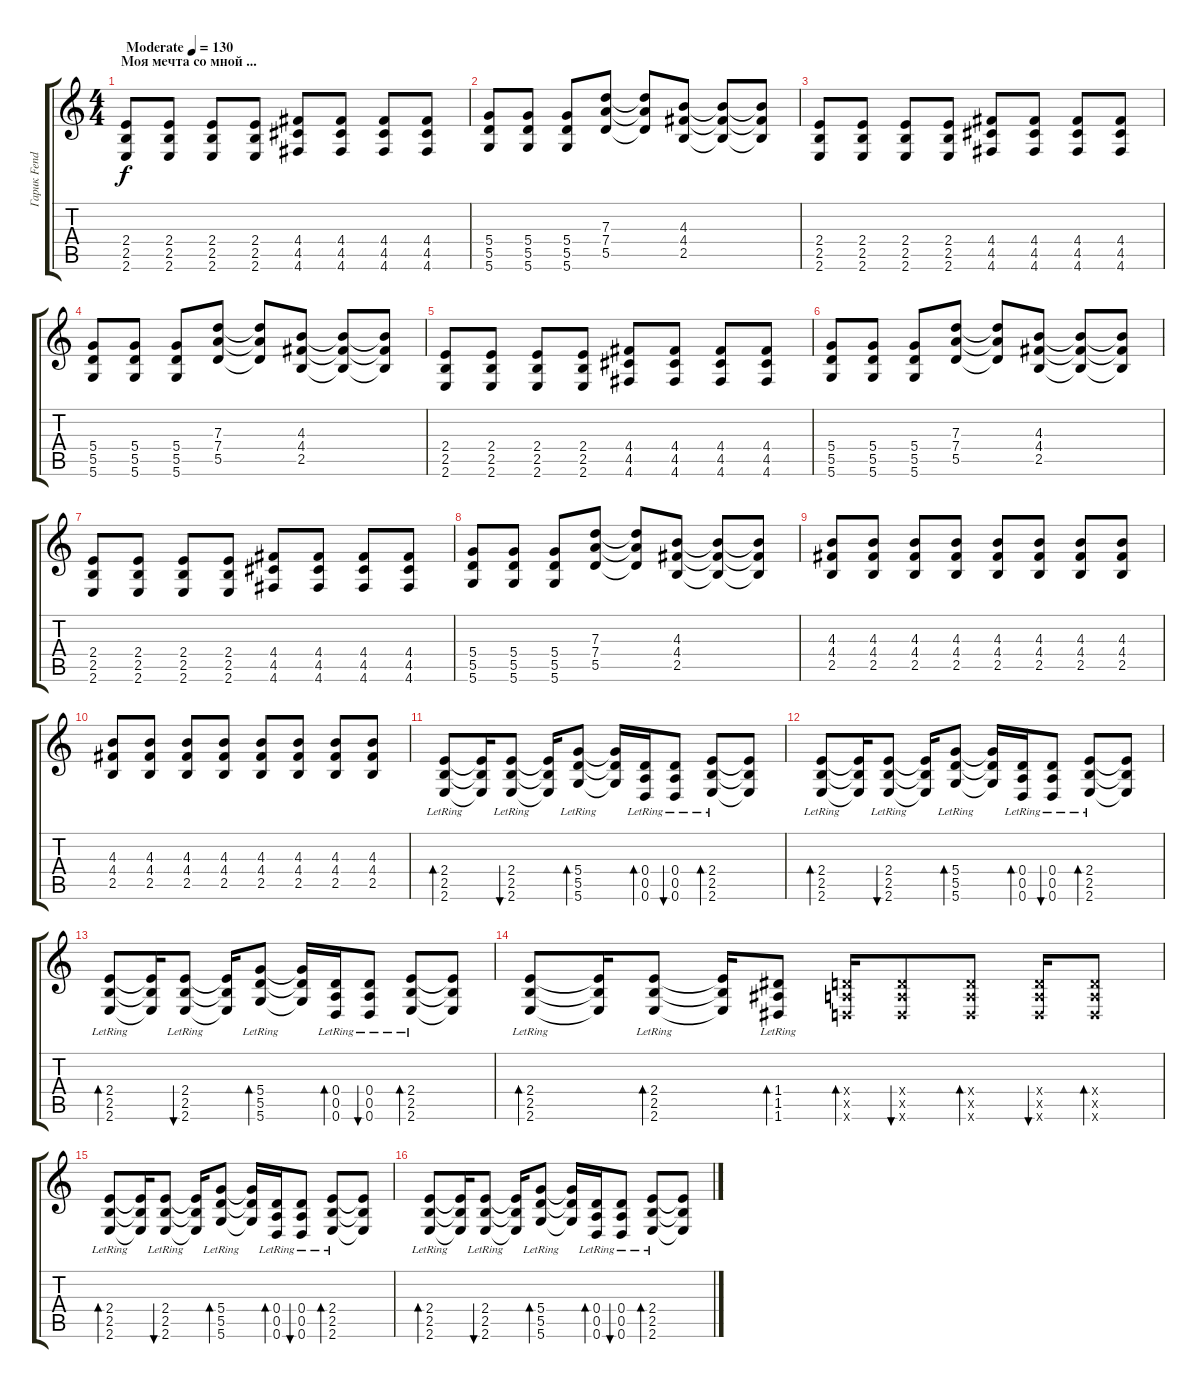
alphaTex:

\track ("Гарик Fender yaguar" "Гарик Fend") {instrument distortionguitar}
\staff {score tabs}
\tuning (E4 B3 G3 D3 A2 D2) {hide}
\ts (4 4)
\section ("" "Моя мечта со мной ...")
\tempo (130 "Moderate")
\clef g2
\ks c
(2.4 2.5 2.6).8{dy f instrument distortionguitar} (2.4 2.5 2.6).8 (2.4 2.5 2.6).8 (2.4 2.5 2.6).8 (4.4 4.5 4.6).8 (4.4 4.5 4.6).8 (4.4 4.5 4.6).8 (4.4 4.5 4.6).8 |
(5.4 5.5 5.6).8 (5.4 5.5 5.6).8 (5.4 5.5 5.6).8 (7.3 7.4 5.5).8 (7.3{t} 7.4{t} 5.5{t}).8 (4.3 4.4 2.5).8 (4.3{t} 4.4{t} 2.5{t}).8 (4.3{t} 4.4{t} 2.5{t}).8 |
(2.4 2.5 2.6).8 (2.4 2.5 2.6).8 (2.4 2.5 2.6).8 (2.4 2.5 2.6).8 (4.4 4.5 4.6).8 (4.4 4.5 4.6).8 (4.4 4.5 4.6).8 (4.4 4.5 4.6).8 |
(5.4 5.5 5.6).8 (5.4 5.5 5.6).8 (5.4 5.5 5.6).8 (7.3 7.4 5.5).8 (7.3{t} 7.4{t} 5.5{t}).8 (4.3 4.4 2.5).8 (4.3{t} 4.4{t} 2.5{t}).8 (4.3{t} 4.4{t} 2.5{t}).8 |
(2.4 2.5 2.6).8 (2.4 2.5 2.6).8 (2.4 2.5 2.6).8 (2.4 2.5 2.6).8 (4.4 4.5 4.6).8 (4.4 4.5 4.6).8 (4.4 4.5 4.6).8 (4.4 4.5 4.6).8 |
(5.4 5.5 5.6).8 (5.4 5.5 5.6).8 (5.4 5.5 5.6).8 (7.3 7.4 5.5).8 (7.3{t} 7.4{t} 5.5{t}).8 (4.3 4.4 2.5).8 (4.3{t} 4.4{t} 2.5{t}).8 (4.3{t} 4.4{t} 2.5{t}).8 |
(2.4 2.5 2.6).8 (2.4 2.5 2.6).8 (2.4 2.5 2.6).8 (2.4 2.5 2.6).8 (4.4 4.5 4.6).8 (4.4 4.5 4.6).8 (4.4 4.5 4.6).8 (4.4 4.5 4.6).8 |
(5.4 5.5 5.6).8 (5.4 5.5 5.6).8 (5.4 5.5 5.6).8 (7.3 7.4 5.5).8 (7.3{t} 7.4{t} 5.5{t}).8 (4.3 4.4 2.5).8 (4.3{t} 4.4{t} 2.5{t}).8 (4.3{t} 4.4{t} 2.5{t}).8 |
(4.3 4.4 2.5).8 (4.3 4.4 2.5).8 (4.3 4.4 2.5).8 (4.3 4.4 2.5).8 (4.3 4.4 2.5).8 (4.3 4.4 2.5).8 (4.3 4.4 2.5).8 (4.3 4.4 2.5).8 |
(4.3 4.4 2.5).8 (4.3 4.4 2.5).8 (4.3 4.4 2.5).8 (4.3 4.4 2.5).8 (4.3 4.4 2.5).8 (4.3 4.4 2.5).8 (4.3 4.4 2.5).8 (4.3 4.4 2.5).8 |
(2.4{lr} 2.5{lr} 2.6{lr}).8{bd 60 instrument acousticguitarsteel} (2.4{t} 2.5{t} 2.6{t}).16 (2.4{lr} 2.5{lr} 2.6{lr}).8{bu 60} (2.4{t} 2.5{t} 2.6{t}).16 (5.4{lr} 5.5{lr} 5.6{lr}).8{bd 60} (5.4{t} 5.5{t} 5.6{t}).16 (0.4{lr} 0.5{lr} 0.6{lr}).16{bd 60} (0.4{lr} 0.5{lr} 0.6{lr}).8{bu 60} (2.4{lr} 2.5{lr} 2.6{lr}).8{bd 60} (2.4{t} 2.5{t} 2.6{t}).8 |
(2.4{lr} 2.5{lr} 2.6{lr}).8{bd 60 instrument acousticguitarsteel} (2.4{t} 2.5{t} 2.6{t}).16 (2.4{lr} 2.5{lr} 2.6{lr}).8{bu 60} (2.4{t} 2.5{t} 2.6{t}).16 (5.4{lr} 5.5{lr} 5.6{lr}).8{bd 60} (5.4{t} 5.5{t} 5.6{t}).16 (0.4{lr} 0.5{lr} 0.6{lr}).16{bd 60} (0.4{lr} 0.5{lr} 0.6{lr}).8{bu 60} (2.4{lr} 2.5{lr} 2.6{lr}).8{bd 60} (2.4{t} 2.5{t} 2.6{t}).8 |
(2.4{lr} 2.5{lr} 2.6{lr}).8{bd 60 instrument acousticguitarsteel} (2.4{t} 2.5{t} 2.6{t}).16 (2.4{lr} 2.5{lr} 2.6{lr}).8{bu 60} (2.4{t} 2.5{t} 2.6{t}).16 (5.4{lr} 5.5{lr} 5.6{lr}).8{bd 60} (5.4{t} 5.5{t} 5.6{t}).16 (0.4{lr} 0.5{lr} 0.6{lr}).16{bd 60} (0.4{lr} 0.5{lr} 0.6{lr}).8{bu 60} (2.4{lr} 2.5{lr} 2.6{lr}).8{bd 60} (2.4{t} 2.5{t} 2.6{t}).8 |
(2.4{lr} 2.5{lr} 2.6{lr}).8{bd 60} (2.4{t} 2.5{t} 2.6{t}).16 (2.4{lr} 2.5{lr} 2.6{lr}).8{bd 60} (2.4{t} 2.5{t} 2.6{t}).16 (1.4{lr} 1.5{lr} 1.6{lr}).8{bd 60} (0.4{x} 0.5{x} 0.6{x}).16{bd 60} (0.4{x} 0.5{x} 0.6{x}).8{bu 60} (0.4{x} 0.5{x} 0.6{x}).8{bd 60} (0.4{x} 0.5{x} 0.6{x}).16{bu 60} (0.4{x} 0.5{x} 0.6{x}).8{bd 60} |
(2.4{lr} 2.5{lr} 2.6{lr}).8{bd 60 instrument acousticguitarsteel} (2.4{t} 2.5{t} 2.6{t}).16 (2.4{lr} 2.5{lr} 2.6{lr}).8{bu 60} (2.4{t} 2.5{t} 2.6{t}).16 (5.4{lr} 5.5{lr} 5.6{lr}).8{bd 60} (5.4{t} 5.5{t} 5.6{t}).16 (0.4{lr} 0.5{lr} 0.6{lr}).16{bd 60} (0.4{lr} 0.5{lr} 0.6{lr}).8{bu 60} (2.4{lr} 2.5{lr} 2.6{lr}).8{bd 60} (2.4{t} 2.5{t} 2.6{t}).8 |
(2.4{lr} 2.5{lr} 2.6{lr}).8{bd 60 instrument acousticguitarsteel} (2.4{t} 2.5{t} 2.6{t}).16 (2.4{lr} 2.5{lr} 2.6{lr}).8{bu 60} (2.4{t} 2.5{t} 2.6{t}).16 (5.4{lr} 5.5{lr} 5.6{lr}).8{bd 60} (5.4{t} 5.5{t} 5.6{t}).16 (0.4{lr} 0.5{lr} 0.6{lr}).16{bd 60} (0.4{lr} 0.5{lr} 0.6{lr}).8{bu 60} (2.4{lr} 2.5{lr} 2.6{lr}).8{bd 60} (2.4{t} 2.5{t} 2.6{t}).8
